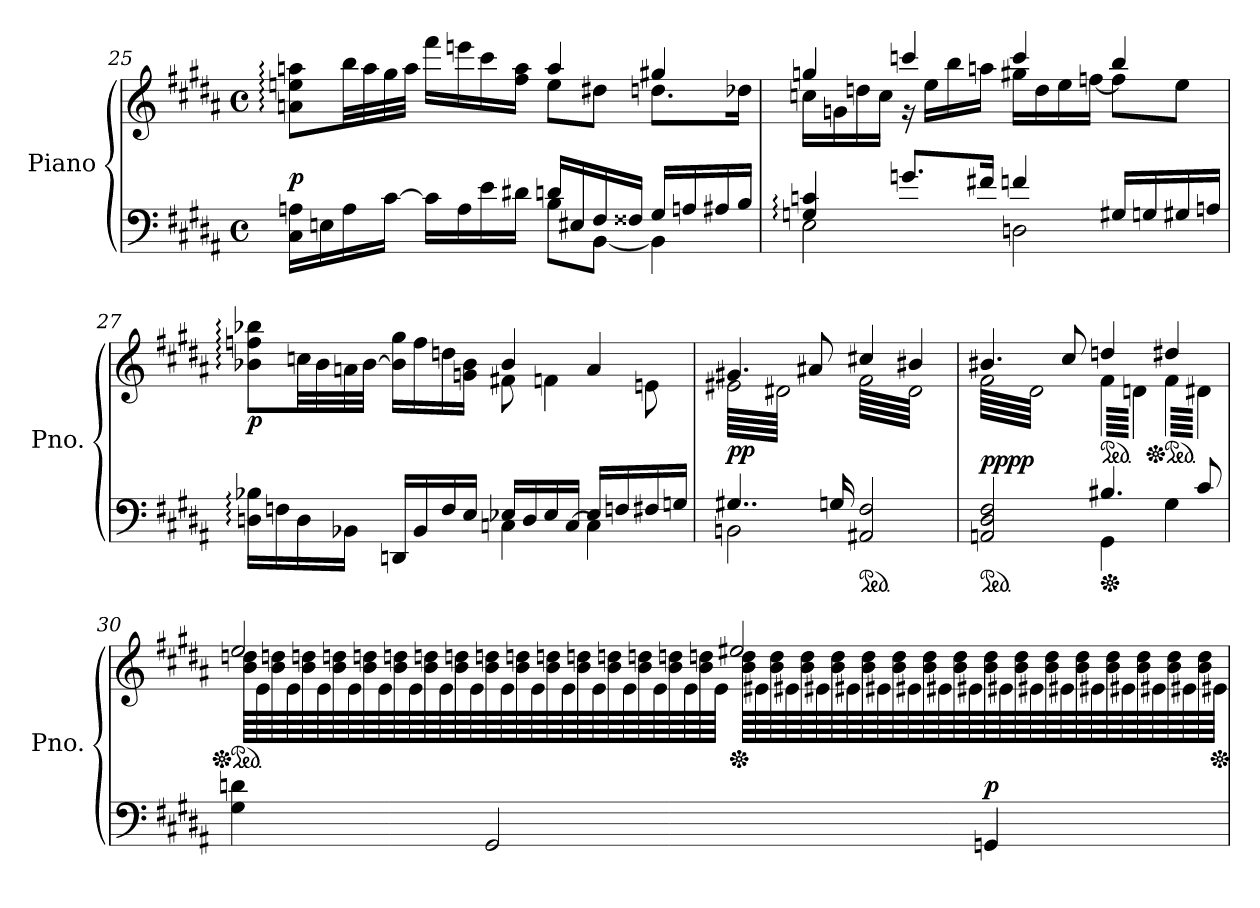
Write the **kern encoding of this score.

**kern	**kern	**dynam
*part1	*part1	*part1
*staff2	*staff1	*staff1/2
*I"Piano	*	*
*I'Pno.	*	*
!!LO:LB:g=z
*clefF4	*clefG2	*
*k[f#c#g#d#a#]	*k[f#c#g#d#a#]	*
*M4/4	*M4/4	*
*met(c)	*met(c)	*
=25	=25	=25
*^	*^	*
!	!	!	!	!LO:DY:a=2
16C#\ 16An\LL	2rEEyy	8an\: 8een\: 8aan\:L	2ryy	p
16En\	.	.	.	.
16A\	.	32bb\LL	.	.
.	.	32aa\	.	.
[16c#\JJ	.	32gg#\	.	.
.	.	32aa\JJJ	.	.
16c#\LL]	.	16fff#\LL	.	.
16A\	.	16eeen\	.	.
16e\	.	16ccc#\	.	.
16d#X\JJ	.	16ff#\ 16aa\JJ	.	.
16dn/LL	8B\L	4aa/	8ee\L	.
16E#X/	.	.	.	.
16F#/	[8BB\J	.	8dd#X\J	.
16F##X/JJ	.	.	.	.
16G#/LL	4BB\]	4gg#X/	8.ddn\L	.
16An/	.	.	.	.
16A#X/	.	.	.	.
16B/JJ	.	.	16dd-X\Jk	.
=26	=26	=26	=26	=26
4Gn/: 4cn/:	2E\	4ggn/	16ccn:\LL	.
.	.	.	16gn\	.
.	.	.	16ddn\	.
.	.	.	16cc\JJ	.
8.gn/L	.	4cccn/	16r	.
.	.	.	16ee\LL	.
.	.	.	16bb\	.
16f#X/Jk	.	.	16aan\JJ	.
4fn/	2Dn:\	4ccc/	16gg#X\LL	.
.	.	.	16dd\	.
.	.	.	16ee\	.
.	.	.	[16ffn\JJ	.
16G#X/LL	.	4bb/	8ff\L]	.
16Gn/	.	.	.	.
16G#X/	.	.	8ee\J	.
16An/JJ	.	.	.	.
!!LO:LB:g=z	!!
=27	=27	=27	=27	=27
!	!	!	!	!LO:DY:b
16Dn\: 16B-X\:LL	2rCCyy	8b-X\: 8ffn\: 8bb-X\:L	2rcyy	p
16Fn\	.	.	.	.
16D\	.	32ccn\LL	.	.
.	.	32b-\	.	.
16BB-X\JJ	.	32an\	.	.
.	.	[32b-\JJJ	.	.
16DDn/LL	.	16b-\] 16gg#\LL	.	.
16BB-/	.	16ff\	.	.
16F/	.	16ddn\	.	.
16E/JJ	.	16gn\ 16b-\JJ	.	.
16E-X/LL	4Cn\	4b-/	8f#X\	.
16D/	.	.	.	.
16E-/	.	.	4fn\	.
[16C/JJ	.	.	.	.
16E-/LL	4C\]	4a/	.	.
16Fn/	.	.	.	.
16F#X/	.	.	8en\	.
16Gn/JJ	.	.	.	.
=28	=28	=28	=28	=28
!	!	!	!	!LO:DY:b
*	*	*tremolo	*	*
4..G#X/	2BBn\	4.g#X/	64e#X\LLLL	pp
.	.	.	64d#X\	.
.	.	.	64e#X\	.
.	.	.	64d#X\	.
.	.	.	64e#X\	.
.	.	.	64d#X\	.
.	.	.	64e#X\	.
.	.	.	64d#X\	.
.	.	.	64e#X\	.
.	.	.	64d#X\	.
.	.	.	64e#X\	.
.	.	.	64d#X\	.
.	.	.	64e#X\	.
.	.	.	64d#X\	.
.	.	.	64e#X\	.
.	.	.	64d#X\	.
.	.	.	64e#X\	.
.	.	.	64d#X\	.
.	.	.	64e#X\	.
.	.	.	64d#X\	.
.	.	.	64e#X\	.
.	.	.	64d#X\	.
.	.	.	64e#X\	.
.	.	.	64d#X\	.
.	.	8a#X/	64e#X\	.
.	.	.	64d#X\	.
.	.	.	64e#X\	.
.	.	.	64d#X\	.
16Gn/	.	.	64e#X\	.
.	.	.	64d#X\	.
.	.	.	64e#X\	.
.	.	.	64d#X\JJJJ	.
*ped	*	*	*	*
2AA#X/ 2F#/	2rEEyy	4cc#X/	64f#\LLLL	.
.	.	.	64d#\	.
.	.	.	64f#\	.
.	.	.	64d#\	.
.	.	.	64f#\	.
.	.	.	64d#\	.
.	.	.	64f#\	.
.	.	.	64d#\	.
.	.	.	64f#\	.
.	.	.	64d#\	.
.	.	.	64f#\	.
.	.	.	64d#\	.
.	.	.	64f#\	.
.	.	.	64d#\	.
.	.	.	64f#\	.
.	.	.	64d#\	.
.	.	4b#X/	64f#\	.
.	.	.	64d#\	.
.	.	.	64f#\	.
.	.	.	64d#\	.
.	.	.	64f#\	.
.	.	.	64d#\	.
.	.	.	64f#\	.
.	.	.	64d#\	.
.	.	.	64f#\	.
.	.	.	64d#\	.
.	.	.	64f#\	.
.	.	.	64d#\	.
.	.	.	64f#\	.
.	.	.	64d#\	.
.	.	.	64f#\	.
.	.	.	64d#\JJJJ	.
!!LO:PB:g=z	!!
=29	=29	=29	=29	=29
*ped	*	*	*	*
!	!	!	!	!LO:DY:b=2
!	!	!	!	!LO:DY:n=1:a=2
2AAn/ 2D#/ 2F#/	2rGGyy	4.b#X/	64f#\LLLL	pp pp
.	.	.	64d#\	.
.	.	.	64f#\	.
.	.	.	64d#\	.
.	.	.	64f#\	.
.	.	.	64d#\	.
.	.	.	64f#\	.
.	.	.	64d#\	.
.	.	.	64f#\	.
.	.	.	64d#\	.
.	.	.	64f#\	.
.	.	.	64d#\	.
.	.	.	64f#\	.
.	.	.	64d#\	.
.	.	.	64f#\	.
.	.	.	64d#\	.
.	.	.	64f#\	.
.	.	.	64d#\	.
.	.	.	64f#\	.
.	.	.	64d#\	.
.	.	.	64f#\	.
.	.	.	64d#\	.
.	.	.	64f#\	.
.	.	.	64d#\	.
.	.	8cc#/	64f#\	.
.	.	.	64d#\	.
.	.	.	64f#\	.
.	.	.	64d#\	.
.	.	.	64f#\	.
.	.	.	64d#\	.
.	.	.	64f#\	.
.	.	.	64d#\JJJJ	.
*Xped	*	*	*	*
*	*	*ped	*	*
4.B#X/	4GG#\	4ddn/	64f#\LLLL	.
.	.	.	64dn\	.
.	.	.	64f#\	.
.	.	.	64dn\	.
.	.	.	64f#\	.
.	.	.	64dn\	.
.	.	.	64f#\	.
.	.	.	64dn\	.
.	.	.	64f#\	.
.	.	.	64dn\	.
.	.	.	64f#\	.
.	.	.	64dn\	.
.	.	.	64f#\	.
.	.	.	64dn\	.
.	.	.	64f#\	.
.	.	.	64dn\JJJJ	.
*	*	*Xped	*	*
*	*	*ped	*	*
.	4G#\	4dd#X/	64f#\LLLL	.
.	.	.	64d#X\	.
.	.	.	64f#\	.
.	.	.	64d#X\	.
.	.	.	64f#\	.
.	.	.	64d#X\	.
.	.	.	64f#\	.
.	.	.	64d#X\	.
8c#/	.	.	64f#\	.
.	.	.	64d#X\	.
.	.	.	64f#\	.
.	.	.	64d#X\	.
.	.	.	64f#\	.
.	.	.	64d#X\	.
.	.	.	64f#\	.
.	.	.	64d#X\JJJJ	.
*v	*v	*	*	*
=30	=30	=30	=30
*	*Xped	*	*
*	*ped	*	*
4G#\ 4dn\	2ee/	64b\ 64ddn\LLLL	.
.	.	64e\	.
.	.	64b\ 64ddn\	.
.	.	64e\	.
.	.	64b\ 64ddn\	.
.	.	64e\	.
.	.	64b\ 64ddn\	.
.	.	64e\	.
.	.	64b\ 64ddn\	.
.	.	64e\	.
.	.	64b\ 64ddn\	.
.	.	64e\	.
.	.	64b\ 64ddn\	.
.	.	64e\	.
.	.	64b\ 64ddn\	.
.	.	64e\	.
2GG#/	.	64b\ 64ddn\	.
.	.	64e\	.
.	.	64b\ 64ddn\	.
.	.	64e\	.
.	.	64b\ 64ddn\	.
.	.	64e\	.
.	.	64b\ 64ddn\	.
.	.	64e\	.
.	.	64b\ 64ddn\	.
.	.	64e\	.
.	.	64b\ 64ddn\	.
.	.	64e\	.
.	.	64b\ 64ddn\	.
.	.	64e\	.
.	.	64b\ 64ddn\	.
.	.	64e\JJJJ	.
*	*Xped	*	*
.	2ee#X/	64b\ 64dd\LLLL	.
.	.	64e#X\	.
.	.	64b\ 64dd\	.
.	.	64e#X\	.
.	.	64b\ 64dd\	.
.	.	64e#X\	.
.	.	64b\ 64dd\	.
.	.	64e#X\	.
.	.	64b\ 64dd\	.
.	.	64e#X\	.
.	.	64b\ 64dd\	.
.	.	64e#X\	.
.	.	64b\ 64dd\	.
.	.	64e#X\	.
.	.	64b\ 64dd\	.
.	.	64e#X\	.
!	!	!	!LO:DY:a=2
4GGn/	.	64b\ 64dd\	p
.	.	64e#X\	.
.	.	64b\ 64dd\	.
.	.	64e#X\	.
.	.	64b\ 64dd\	.
.	.	64e#X\	.
.	.	64b\ 64dd\	.
.	.	64e#X\	.
.	.	64b\ 64dd\	.
.	.	64e#X\	.
.	.	64b\ 64dd\	.
.	.	64e#X\	.
.	.	64b\ 64dd\	.
.	.	64e#X\	.
.	.	64b\ 64dd\	.
.	.	64e#X\JJJJ	.
*	*Xtremolo	*	*
.	.	.	.
.	.	.	.
.	.	.	.
.	.	.	.
.	.	.	.
.	.	.	.
.	.	.	.
.	.	.	.
.	.	.	.
.	.	.	.
.	.	.	.
.	.	.	.
.	.	.	.
.	.	.	.
.	.	.	.
.	.	.	.
*	*Xped	*	*
*	*v	*v	*
=	=	=
*-	*-	*-
